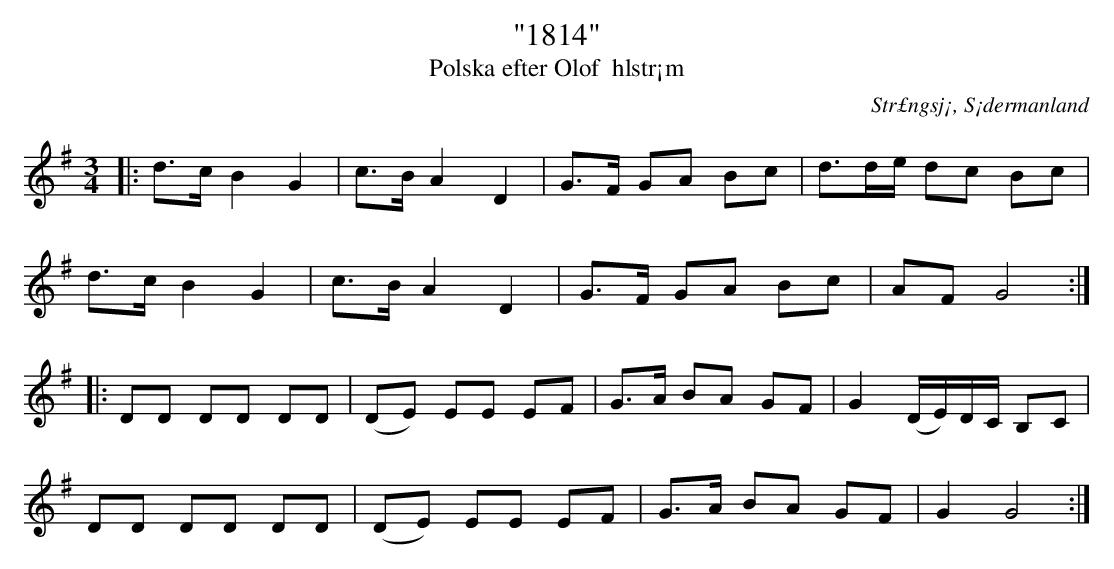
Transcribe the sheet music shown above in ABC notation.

X:1
T: "1814"
T: Polska efter Olof  hlstr¡m
O: Str£ngsj¡, S¡dermanland
M: 3/4
L: 1/16
K: G
|: d3c B4 G4 | c3B A4 D4 | G3F G2A2 B2c2 | d3de d2c2 B2c2 |
d3c B4 G4 | c3B A4 D4 | G3F G2A2 B2c2 | A2F2 G8 :|
|: D2D2 D2D2 D2D2 | (D2E2) E2E2 E2F2 | G2>A2 B2A2 G2F2 | G4 (DE)DC B,2C2 |
D2D2 D2D2 D2D2 | (D2E2) E2E2 E2F2 | G2>A2 B2A2 G2F2 | G4 G8 :|
